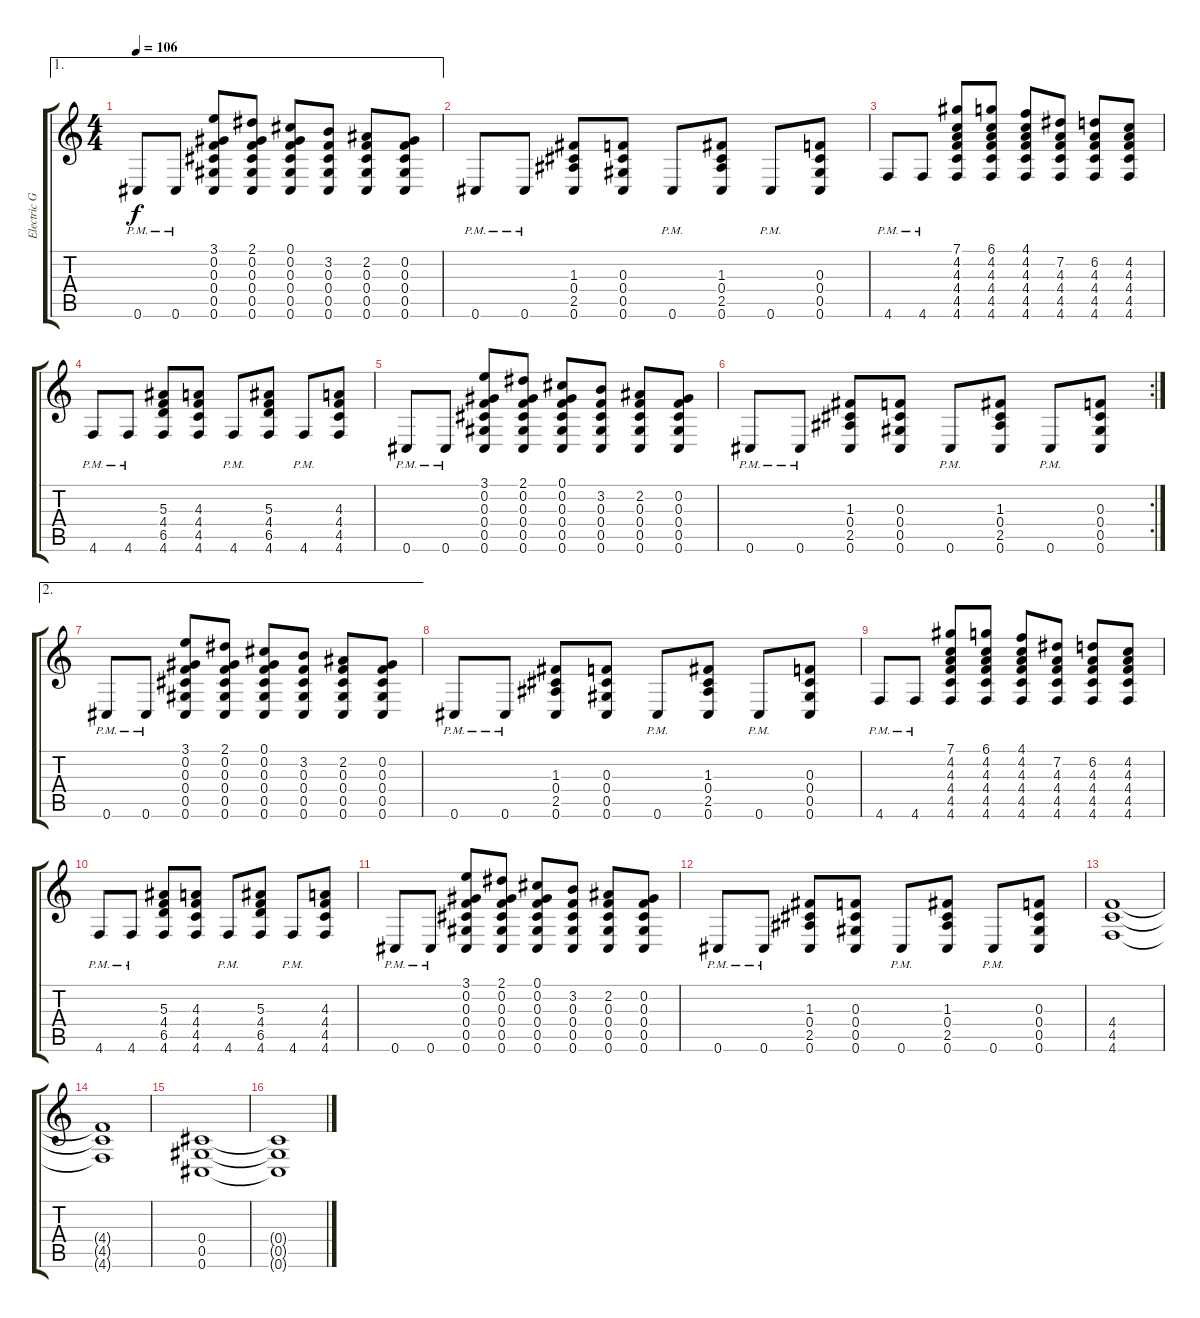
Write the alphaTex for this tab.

\track ("Electric Guitar (Open D Tuning)" "Electric G") {instrument distortionguitar}
\staff {score tabs}
\tuning (Db4 Ab3 F3 Db3 Ab2 Db2) {hide}
\ae 1
\ts (4 4)
\tempo 106
\clef g2
\ks c
0.6{pm}.8{dy f} 0.6{pm}.8 (3.1 0.2 0.3 0.4 0.5 0.6).8 (2.1 0.2 0.3 0.4 0.5 0.6).8 (0.1 0.2 0.3 0.4 0.5 0.6).8 (3.2 0.3 0.4 0.5 0.6).8 (2.2 0.3 0.4 0.5 0.6).8 (0.2 0.3 0.4 0.5 0.6).8 |
0.6{pm}.8 0.6{pm}.8 (1.3 0.4 2.5 0.6).8 (0.3 0.4 0.5 0.6).8 0.6{pm}.8 (1.3 0.4 2.5 0.6).8 0.6{pm}.8 (0.3 0.4 0.5 0.6).8 |
4.6{pm}.8 4.6{pm}.8 (7.1 4.2 4.3 4.4 4.5 4.6).8 (6.1 4.2 4.3 4.4 4.5 4.6).8 (4.1 4.2 4.3 4.4 4.5 4.6).8 (7.2 4.3 4.4 4.5 4.6).8 (6.2 4.3 4.4 4.5 4.6).8 (4.2 4.3 4.4 4.5 4.6).8 |
4.6{pm}.8 4.6{pm}.8 (5.3 4.4 6.5 4.6).8 (4.3 4.4 4.5 4.6).8 4.6{pm}.8 (5.3 4.4 6.5 4.6).8 4.6{pm}.8 (4.3 4.4 4.5 4.6).8 |
0.6{pm}.8 0.6{pm}.8 (3.1 0.2 0.3 0.4 0.5 0.6).8 (2.1 0.2 0.3 0.4 0.5 0.6).8 (0.1 0.2 0.3 0.4 0.5 0.6).8 (3.2 0.3 0.4 0.5 0.6).8 (2.2 0.3 0.4 0.5 0.6).8 (0.2 0.3 0.4 0.5 0.6).8 |
\rc 2
0.6{pm}.8 0.6{pm}.8 (1.3 0.4 2.5 0.6).8 (0.3 0.4 0.5 0.6).8 0.6{pm}.8 (1.3 0.4 2.5 0.6).8 0.6{pm}.8 (0.3 0.4 0.5 0.6).8 |
\ae 2
0.6{pm}.8 0.6{pm}.8 (3.1 0.2 0.3 0.4 0.5 0.6).8 (2.1 0.2 0.3 0.4 0.5 0.6).8 (0.1 0.2 0.3 0.4 0.5 0.6).8 (3.2 0.3 0.4 0.5 0.6).8 (2.2 0.3 0.4 0.5 0.6).8 (0.2 0.3 0.4 0.5 0.6).8 |
0.6{pm}.8 0.6{pm}.8 (1.3 0.4 2.5 0.6).8 (0.3 0.4 0.5 0.6).8 0.6{pm}.8 (1.3 0.4 2.5 0.6).8 0.6{pm}.8 (0.3 0.4 0.5 0.6).8 |
4.6{pm}.8 4.6{pm}.8 (7.1 4.2 4.3 4.4 4.5 4.6).8 (6.1 4.2 4.3 4.4 4.5 4.6).8 (4.1 4.2 4.3 4.4 4.5 4.6).8 (7.2 4.3 4.4 4.5 4.6).8 (6.2 4.3 4.4 4.5 4.6).8 (4.2 4.3 4.4 4.5 4.6).8 |
4.6{pm}.8 4.6{pm}.8 (5.3 4.4 6.5 4.6).8 (4.3 4.4 4.5 4.6).8 4.6{pm}.8 (5.3 4.4 6.5 4.6).8 4.6{pm}.8 (4.3 4.4 4.5 4.6).8 |
0.6{pm}.8 0.6{pm}.8 (3.1 0.2 0.3 0.4 0.5 0.6).8 (2.1 0.2 0.3 0.4 0.5 0.6).8 (0.1 0.2 0.3 0.4 0.5 0.6).8 (3.2 0.3 0.4 0.5 0.6).8 (2.2 0.3 0.4 0.5 0.6).8 (0.2 0.3 0.4 0.5 0.6).8 |
0.6{pm}.8 0.6{pm}.8 (1.3 0.4 2.5 0.6).8 (0.3 0.4 0.5 0.6).8 0.6{pm}.8 (1.3 0.4 2.5 0.6).8 0.6{pm}.8 (0.3 0.4 0.5 0.6).8 |
(4.4 4.5 4.6).1 |
(4.4{t} 4.5{t} 4.6{t}).1 |
(0.4 0.5 0.6).1 |
(0.4{t} 0.5{t} 0.6{t}).1
